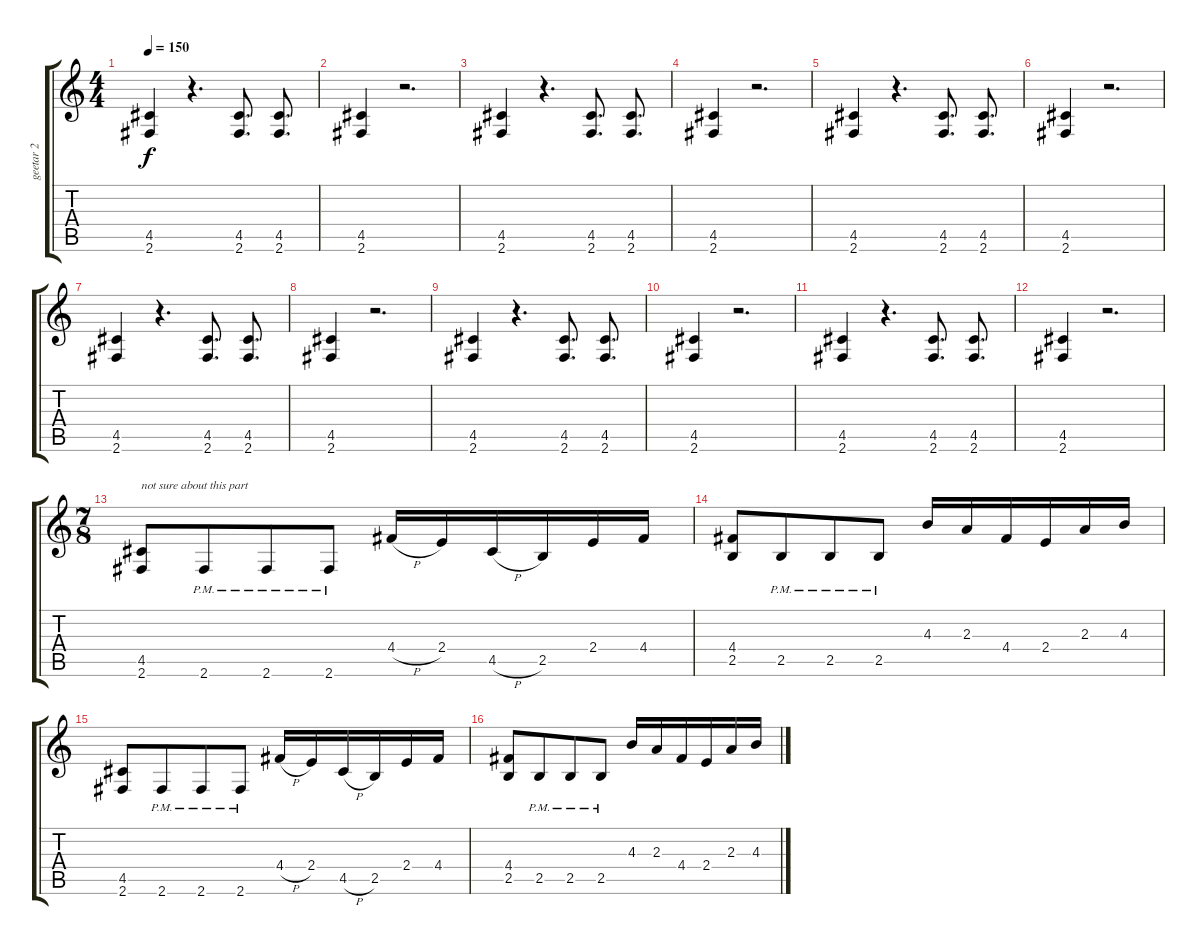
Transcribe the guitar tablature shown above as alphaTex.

\track ("geetar 2" "geetar 2") {instrument distortionguitar}
\staff {score tabs}
\tuning (E4 B3 G3 D3 A2 E2) {hide}
\ts (4 4)
\tempo 150
\clef g2
\ks c
(4.5 2.6).4{dy f} r.4{d} (4.5 2.6).8{d} (4.5 2.6).8{d} |
(4.5 2.6).4 r.2{d} |
(4.5 2.6).4 r.4{d} (4.5 2.6).8{d} (4.5 2.6).8{d} |
(4.5 2.6).4 r.2{d} |
(4.5 2.6).4 r.4{d} (4.5 2.6).8{d} (4.5 2.6).8{d} |
(4.5 2.6).4 r.2{d} |
(4.5 2.6).4 r.4{d} (4.5 2.6).8{d} (4.5 2.6).8{d} |
(4.5 2.6).4 r.2{d} |
(4.5 2.6).4 r.4{d} (4.5 2.6).8{d} (4.5 2.6).8{d} |
(4.5 2.6).4 r.2{d} |
(4.5 2.6).4 r.4{d} (4.5 2.6).8{d} (4.5 2.6).8{d} |
(4.5 2.6).4 r.2{d} |
\ts (7 8)
(4.5 2.6).8{txt "not sure about this part"} 2.6{pm}.8 2.6{pm}.8 2.6{pm}.8 4.4{h}.16 2.4.16 4.5{h}.16 2.5.16 2.4.16 4.4.16 |
(4.4 2.5).8 2.5{pm}.8 2.5{pm}.8 2.5{pm}.8 4.3.16 2.3.16 4.4.16 2.4.16 2.3.16 4.3.16 |
(4.5 2.6).8 2.6{pm}.8 2.6{pm}.8 2.6{pm}.8 4.4{h}.16 2.4.16 4.5{h}.16 2.5.16 2.4.16 4.4.16 |
(4.4 2.5).8 2.5{pm}.8 2.5{pm}.8 2.5{pm}.8 4.3.16 2.3.16 4.4.16 2.4.16 2.3.16 4.3.16
